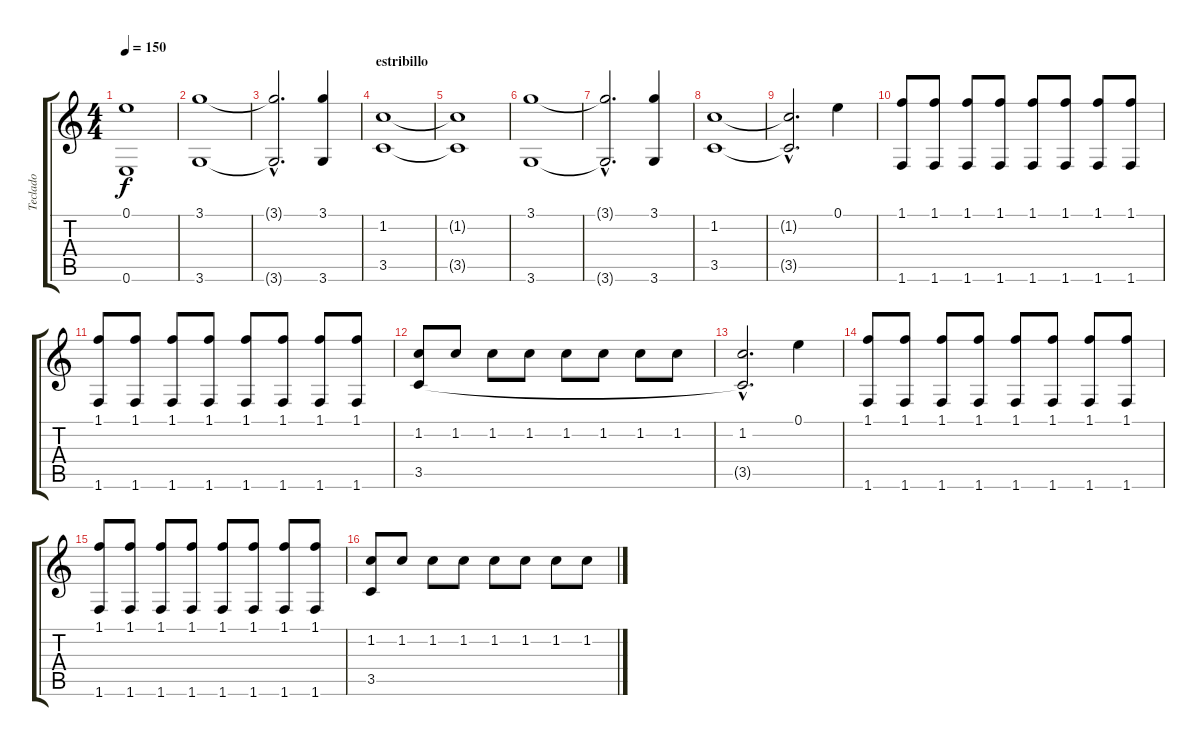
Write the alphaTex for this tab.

\track ("Teclado " "Teclado ") {instrument brightacousticpiano}
\staff {score tabs}
\tuning (E5 B4 G4 D4 A3 E3) {hide}
\ts (4 4)
\tempo 150
\clef g2
\ks c
(0.1{t} 0.6{t}).1{dy f} |
(3.1 3.6).1 |
(3.1{hac t} 3.6{hac t}).2{d} (3.1 3.6).4 |
\section ("" "estribillo")
(1.2 3.5).1 |
(1.2{t} 3.5{t}).1 |
(3.1 3.6).1 |
(3.1{hac t} 3.6{hac t}).2{d} (3.1 3.6).4 |
(1.2 3.5).1 |
(1.2{hac t} 3.5{hac t}).2{d} 0.1.4 |
(1.1 1.6).8 (1.1 1.6).8 (1.1 1.6).8 (1.1 1.6).8 (1.1 1.6).8 (1.1 1.6).8 (1.1 1.6).8 (1.1 1.6).8 |
(1.1 1.6).8 (1.1 1.6).8 (1.1 1.6).8 (1.1 1.6).8 (1.1 1.6).8 (1.1 1.6).8 (1.1 1.6).8 (1.1 1.6).8 |
(1.2 3.5).8 1.2.8 1.2.8 1.2.8 1.2.8 1.2.8 1.2.8 1.2.8 |
(1.2{hac} 3.5{hac t}).2{d} 0.1.4 |
(1.1 1.6).8 (1.1 1.6).8 (1.1 1.6).8 (1.1 1.6).8 (1.1 1.6).8 (1.1 1.6).8 (1.1 1.6).8 (1.1 1.6).8 |
(1.1 1.6).8 (1.1 1.6).8 (1.1 1.6).8 (1.1 1.6).8 (1.1 1.6).8 (1.1 1.6).8 (1.1 1.6).8 (1.1 1.6).8 |
(1.2 3.5).8 1.2.8 1.2.8 1.2.8 1.2.8 1.2.8 1.2.8 1.2.8
